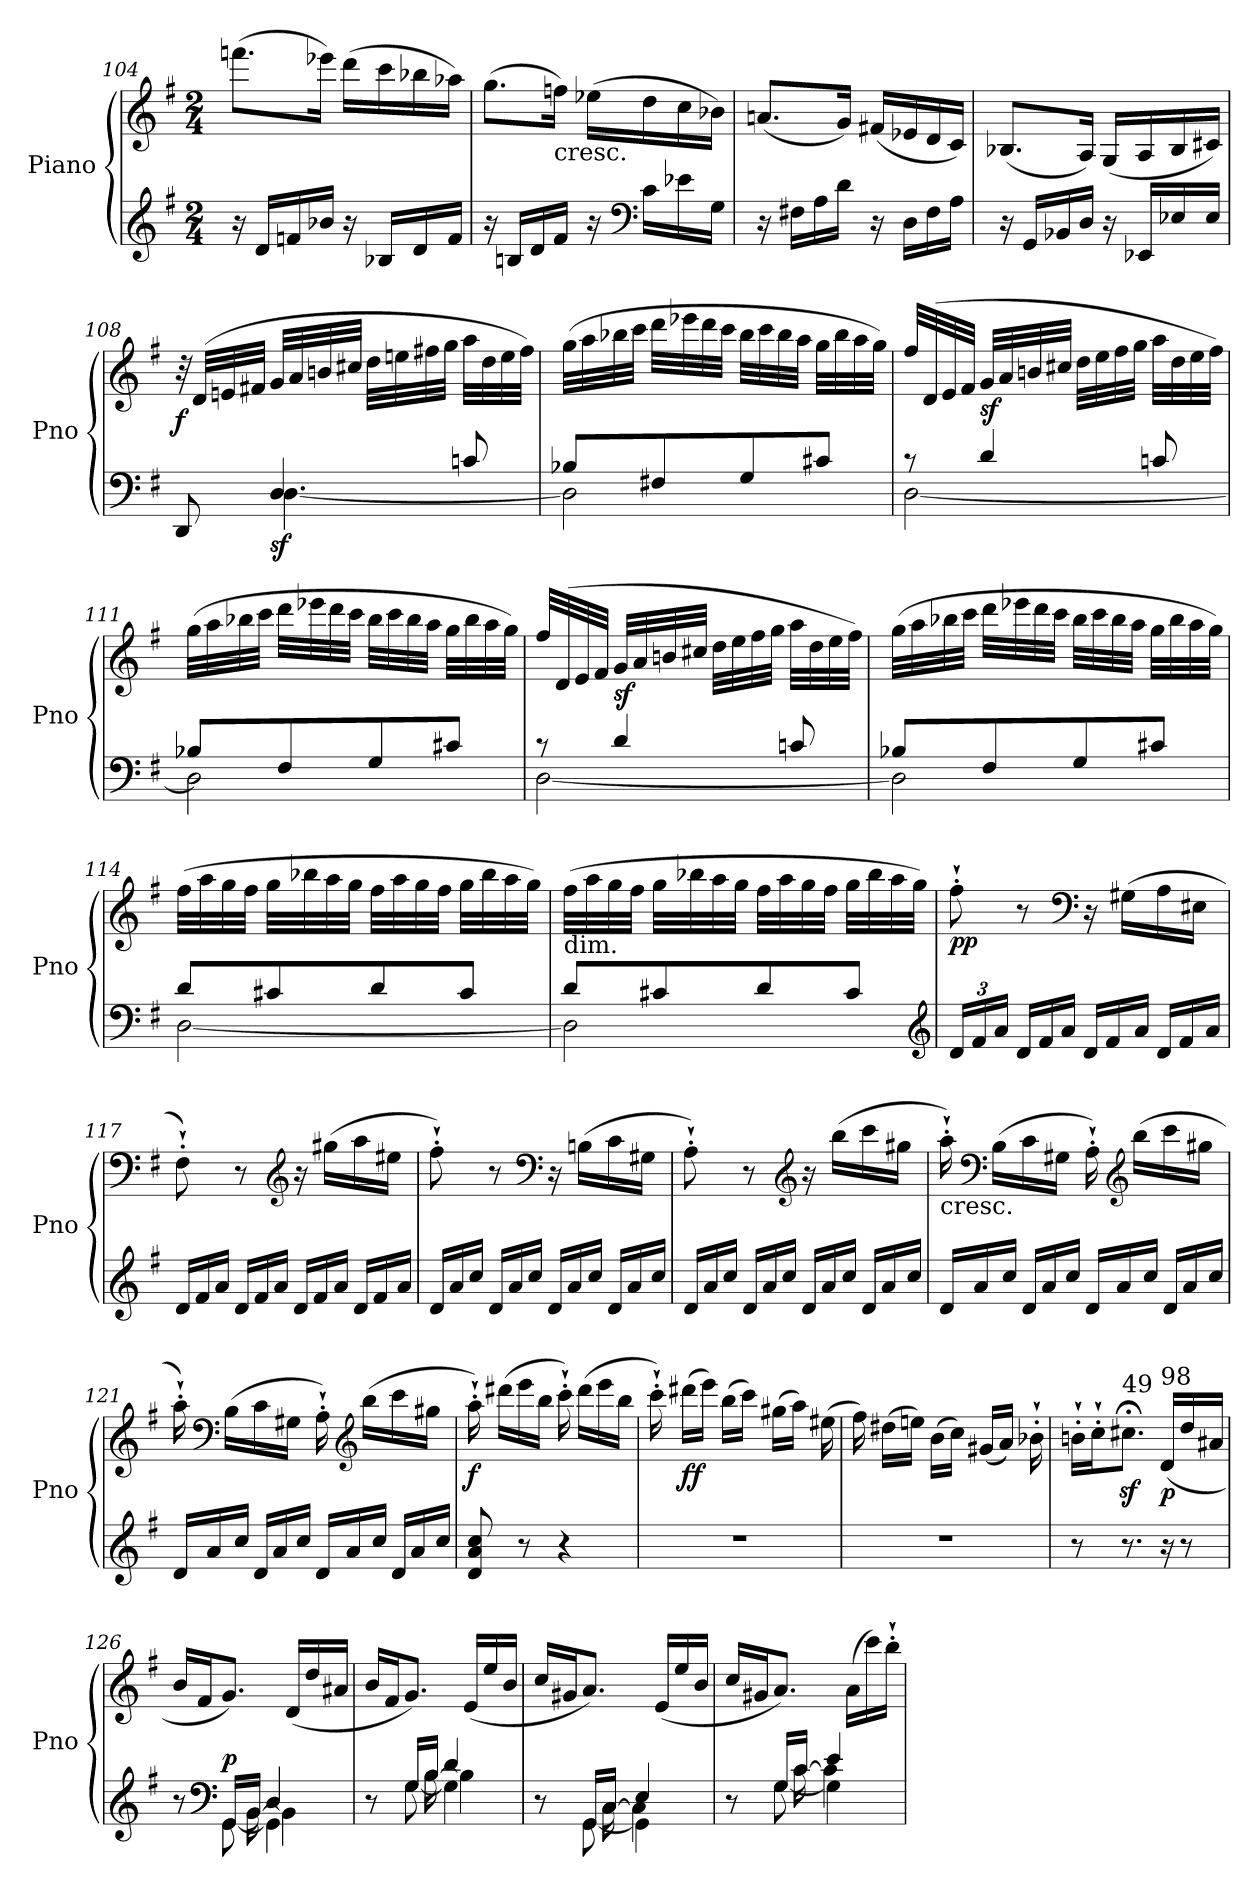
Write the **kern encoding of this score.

**kern	**kern	**dynam
*part1	*part1	*part1
*staff2	*staff1	*staff1/2
*I"Piano	*	*
*I'Pno	*	*
*clefG2	*clefG2	*
*k[f#]	*k[f#]	*
*G:	*G:	*
*M2/4	*M2/4	*
=104	=104	=104
16r	(8.fffn\L	.
16d/LL	.	.
16fn/	.	.
16b-X/JJ	16eee-X\Jk)	.
16r	(16ddd\LL	.
16B-X/LL	16ccc\	.
16d/	16bb-X\	.
16f/JJ	16aa-X\JJ)	.
=105	=105	=105
16r	(8.gg\L	.
16Bn/LL	.	.
16d/	.	.
!	!LO:TX:b:t=cresc.	!
16f#/JJ	16ffn\Jk)	.
16r	(16ee-X\LL	.
*clefF4	*	*
16c\LL	16dd\	.
16e-X\	16cc\	.
16G\JJ	16b-X\JJ)	.
!!LO:LB:g=z
=106	=106	=106
16r	(8.an/L	.
16F#X\LL	.	.
16A\	.	.
16d\JJ	16g/Jk)	.
16r	(16f#X/LL	.
16D\LL	16e-X/	.
16F#\	16d/	.
16A\JJ	16c/JJ)	.
=107	=107	=107
16r	(8.B-X/L	.
16GG/LL	.	.
16BB-X/	.	.
16D/JJ	16A/Jk)	.
16r	(16G/LL	.
16EE-X/LL	16A/	.
16E-X/	16B-/	.
16E-/JJ	16c#X/JJ)	.
=108	=108	=108
*^	*	*
!	!	!	!LO:DY:b
8DD/	8ryy	32r	f
.	.	(32d/LLL	.
.	.	32en/	.
.	.	32f#X/JJJ	.
!	!	!	!LO:DY:b=2
4D/	[4.D\	32g/LLL	sf
.	.	32a/	.
.	.	32bn/	.
.	.	32cc#X/JJJ	.
.	.	32dd\LLL	.
.	.	32een\	.
.	.	32ff#X\	.
.	.	32gg\JJJ	.
8cn/	.	32aa\LLL	.
.	.	32dd\	.
.	.	32ee\	.
.	.	32ff#\JJJ)	.
!!LO:LB:g=z
=109	=109	=109	=109
8B-X/L	2D\]	(32gg\LLL	.
.	.	32aa\	.
.	.	32bb-X\	.
.	.	32ccc\JJJ	.
8F#X/	.	32ddd\LLL	.
.	.	32eee-X\	.
.	.	32ddd\	.
.	.	32ccc\JJJ	.
8G/	.	32bb-\LLL	.
.	.	32ccc\	.
.	.	32bb-\	.
.	.	32aa\JJJ	.
8c#X/J	.	32gg\LLL	.
.	.	32bb-\	.
.	.	32aa\	.
.	.	32gg\JJJ)	.
=110	=110	=110	=110
8rc	[2D\	32ff#/LLL	.
.	.	(32d/	.
.	.	32e/	.
.	.	32f#/JJJ	.
!	!	!	!LO:DY:a=2
4d/	.	32g/LLL	sf
.	.	32a/	.
.	.	32bn/	.
.	.	32cc#X/JJJ	.
.	.	32dd\LLL	.
.	.	32ee\	.
.	.	32ff#\	.
.	.	32gg\JJJ	.
8cn/	.	32aa\LLL	.
.	.	32dd\	.
.	.	32ee\	.
.	.	32ff#\JJJ)	.
=111	=111	=111	=111
8B-X/L	2D\]	(32gg\LLL	.
.	.	32aa\	.
.	.	32bb-X\	.
.	.	32ccc\JJJ	.
8F#/	.	32ddd\LLL	.
.	.	32eee-X\	.
.	.	32ddd\	.
.	.	32ccc\JJJ	.
8G/	.	32bb-\LLL	.
.	.	32ccc\	.
.	.	32bb-\	.
.	.	32aa\JJJ	.
8c#X/J	.	32gg\LLL	.
.	.	32bb-\	.
.	.	32aa\	.
.	.	32gg\JJJ)	.
!!LO:PB:g=z
=112	=112	=112	=112
8rc	[2D\	32ff#/LLL	.
.	.	(32d/	.
.	.	32e/	.
.	.	32f#/JJJ	.
!	!	!	!LO:DY:a=2
4d/	.	32g/LLL	sf
.	.	32a/	.
.	.	32bn/	.
.	.	32cc#X/JJJ	.
.	.	32dd\LLL	.
.	.	32ee\	.
.	.	32ff#\	.
.	.	32gg\JJJ	.
8cn/	.	32aa\LLL	.
.	.	32dd\	.
.	.	32ee\	.
.	.	32ff#\JJJ)	.
=113	=113	=113	=113
8B-X/L	2D\]	(32gg\LLL	.
.	.	32aa\	.
.	.	32bb-X\	.
.	.	32ccc\JJJ	.
8F#/	.	32ddd\LLL	.
.	.	32eee-X\	.
.	.	32ddd\	.
.	.	32ccc\JJJ	.
8G/	.	32bb-\LLL	.
.	.	32ccc\	.
.	.	32bb-\	.
.	.	32aa\JJJ	.
8c#X/J	.	32gg\LLL	.
.	.	32bb-\	.
.	.	32aa\	.
.	.	32gg\JJJ)	.
=114	=114	=114	=114
8d/L	[2D\	(32ff#\LLL	.
.	.	32aa\	.
.	.	32gg\	.
.	.	32ff#\JJJ	.
8c#X/	.	32gg\LLL	.
.	.	32bb-X\	.
.	.	32aa\	.
.	.	32gg\JJJ	.
8d/	.	32ff#\LLL	.
.	.	32aa\	.
.	.	32gg\	.
.	.	32ff#\JJJ	.
8c#/J	.	32gg\LLL	.
.	.	32bb-\	.
.	.	32aa\	.
.	.	32gg\JJJ)	.
!!LO:LB:g=z
=115	=115	=115	=115
!	!	!LO:TX:b:t=dim.	!
8d/L	2D\]	(32ff#\LLL	.
.	.	32aa\	.
.	.	32gg\	.
.	.	32ff#\JJJ	.
8c#X/	.	32gg\LLL	.
.	.	32bb-X\	.
.	.	32aa\	.
.	.	32gg\JJJ	.
8d/	.	32ff#\LLL	.
.	.	32aa\	.
.	.	32gg\	.
.	.	32ff#\JJJ	.
8c#/J	.	32gg\LLL	.
.	.	32bb-\	.
.	.	32aa\	.
.	.	32gg\JJJ)	.
*v	*v	*	*
*clefG2	*	*
=116	=116	=116
*Xbrackettup	*	*
!	!	!LO:DY:b
24d/LL	8ff#`'\	pp
24f#/	.	.
24a/JJ	.	.
*Xtuplet	*	*
24d/LL	8r	.
24f#/	.	.
24a/JJ	.	.
*	*clefF4	*
24d/LL	16r	.
24f#/	.	.
.	(16G#X\LL	.
24a/JJ	.	.
24d/LL	16A\	.
24f#/	.	.
.	16E#X\JJ	.
24a/JJ	.	.
=117	=117	=117
24d/LL	8F#`'\)	.
24f#/	.	.
24a/JJ	.	.
24d/LL	8r	.
24f#/	.	.
24a/JJ	.	.
*	*clefG2	*
24d/LL	16r	.
24f#/	.	.
.	(16gg#X\LL	.
24a/JJ	.	.
24d/LL	16aa\	.
24f#/	.	.
.	16ee#X\JJ	.
24a/JJ	.	.
=118	=118	=118
24d/LL	8ff#`'\)	.
24a/	.	.
24cc/JJ	.	.
24d/LL	8r	.
24a/	.	.
24cc/JJ	.	.
*	*clefF4	*
24d/LL	16r	.
24a/	.	.
.	(16Bn\LL	.
24cc/JJ	.	.
24d/LL	16c\	.
24a/	.	.
.	16G#X\JJ	.
24cc/JJ	.	.
!!LO:LB:g=z
=119	=119	=119
24d/LL	8A`'\)	.
24a/	.	.
24cc/JJ	.	.
24d/LL	8r	.
24a/	.	.
24cc/JJ	.	.
*	*clefG2	*
24d/LL	16r	.
24a/	.	.
.	(16bb\LL	.
24cc/JJ	.	.
24d/LL	16ccc\	.
24a/	.	.
.	16gg#X\JJ	.
24cc/JJ	.	.
=120	=120	=120
!	!LO:TX:b:t=cresc.	!
24d/LL	16aa`'\)	.
24a/	.	.
*	*clefF4	*
.	(16B\LL	.
24cc/JJ	.	.
24d/LL	16c\	.
24a/	.	.
.	16G#X\JJ	.
24cc/JJ	.	.
24d/LL	16A`'\)	.
24a/	.	.
*	*clefG2	*
.	(16bb\LL	.
24cc/JJ	.	.
24d/LL	16ccc\	.
24a/	.	.
.	16gg#X\JJ	.
24cc/JJ	.	.
=121	=121	=121
24d/LL	16aa`'\)	.
24a/	.	.
*	*clefF4	*
.	(16B\LL	.
24cc/JJ	.	.
24d/LL	16c\	.
24a/	.	.
.	16G#X\JJ	.
24cc/JJ	.	.
24d/LL	16A`'\)	.
24a/	.	.
*	*clefG2	*
.	(16bb\LL	.
24cc/JJ	.	.
24d/LL	16ccc\	.
24a/	.	.
.	16gg#X\JJ	.
24cc/JJ	.	.
=122	=122	=122
!	!	!LO:DY:b
8d/ 8a/ 8cc/	16aa`'\)	f
.	(16ddd#X\LL	.
8r	16eee\	.
.	16bb\JJ	.
4r	16ccc`'\)	.
.	(16ddd#\LL	.
.	16eee\	.
.	16bb\JJ	.
!!LO:LB:g=z
=123	=123	=123
2r	16ccc`'\)	.
!	!	!LO:DY:b
.	(16ddd#X\LL	ff
.	16eee\JJ)	.
.	(16bb\LL	.
.	16ccc\JJ)	.
.	(16gg#X\LL	.
.	16aa\JJ)	.
.	(16ee#X\	.
=124	=124	=124
2r	16ff#\)	.
.	(16dd#X\LL	.
.	16een\JJ)	.
.	(16b\LL	.
.	16cc\JJ)	.
.	(16g#X/LL	.
.	16a/JJ)	.
.	16b-X`'\	.
=125	=125	=125
8r	16bn`'\LL	.
.	16cc`'\J	.
!	!LO:TX:a:t=49	!
8.r	8.cc#Xz<;<\J	.
!	!LO:TX:a:t=98	!
!	!	!LO:DY:b
16r	(16d/LL	p
8r	16dd/	.
.	16a#X/JJ	.
=126	=126	=126
*^	*	*
*	*^	*	*
8r	8ryy	8.ryy	16b/LL	.
.	.	.	16f#/J	.
*clefF4	*	*	*	*
!	!	!	!	!LO:DY:a=2
16GG/LL	[8GG\	.	8.g/J)	p
16BB/JJ	.	[16BB\	.	.
4D/	4GG\]	4BB\]	.	.
.	.	.	(16d/LL	.
.	.	.	16dd/	.
.	.	.	16a#X/JJ	.
=127	=127	=127	=127	=127
8r	8ryy	8.ryy	16b/LL	.
.	.	.	16f#/J	.
16G/LL	[8G\	.	8.g/J)	.
16B/JJ	.	[16B\	.	.
4d/	4G\]	4B\]	.	.
.	.	.	(16e/LL	.
.	.	.	16ee/	.
.	.	.	16b/JJ	.
!!LO:LB:g=z
=128	=128	=128	=128	=128
8r	8ryy	8.ryy	16cc/LL	.
.	.	.	16g#X/J	.
16GG/LL	[8GG\	.	8.a/J)	.
16C/JJ	.	[16C\	.	.
4E/	4GG\]	4C\]	.	.
.	.	.	(16e/LL	.
.	.	.	16ee/	.
.	.	.	16b/JJ	.
=129	=129	=129	=129	=129
8r	8ryy	8.ryy	16cc/LL	.
.	.	.	16g#X/J	.
16G/LL	[8G\	.	8.a/J)	.
16c/JJ	.	[16c\	.	.
4e/	4G\]	4c\]	.	.
.	.	.	(16a\LL	.
.	.	.	16ccc\)	.
.	.	.	16bb`'\JJ	.
*v	*v	*v	*	*
=	=	=
*-	*-	*-
